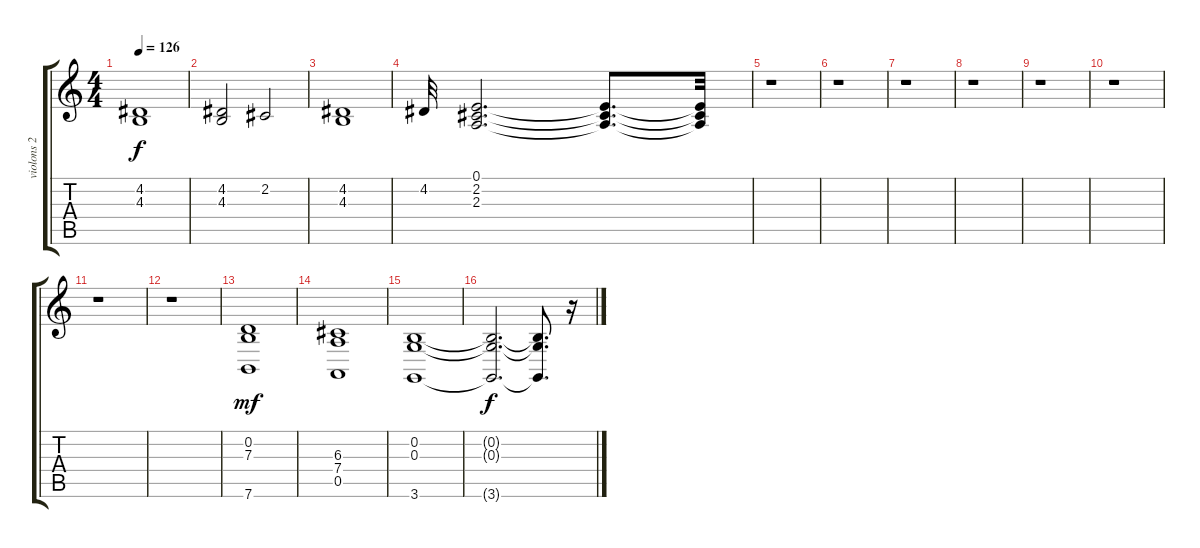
\track ("violons 2" "violons 2") {instrument stringensemble1}
\staff {score tabs}
\tuning (E4 B3 G3 D3 A2 E2) {hide}
\ts (4 4)
\tempo 126
\clef g2
\ks c
(4.2 4.3).1{dy f} |
(4.2 4.3).2 2.2.2 |
(4.2 4.3).1 |
4.2.32 (0.1 2.2 2.3).2{d} (0.1{t} 2.2{t} 2.3{t}).8{d} (0.1{t} 2.2{t} 2.3{t}).32 |
r.1 |
r.1 |
r.1 |
r.1 |
r.1 |
r.1 |
r.1 |
r.1 |
(0.2 7.3 7.6).1{dy mf} |
(6.3 7.4 0.5).1 |
(0.2 0.3 3.6).1 |
(0.2{t} 0.3{t} 3.6{t}).2{d dy f} (0.2{t} 0.3{t} 3.6{t}).8{d} r.16
